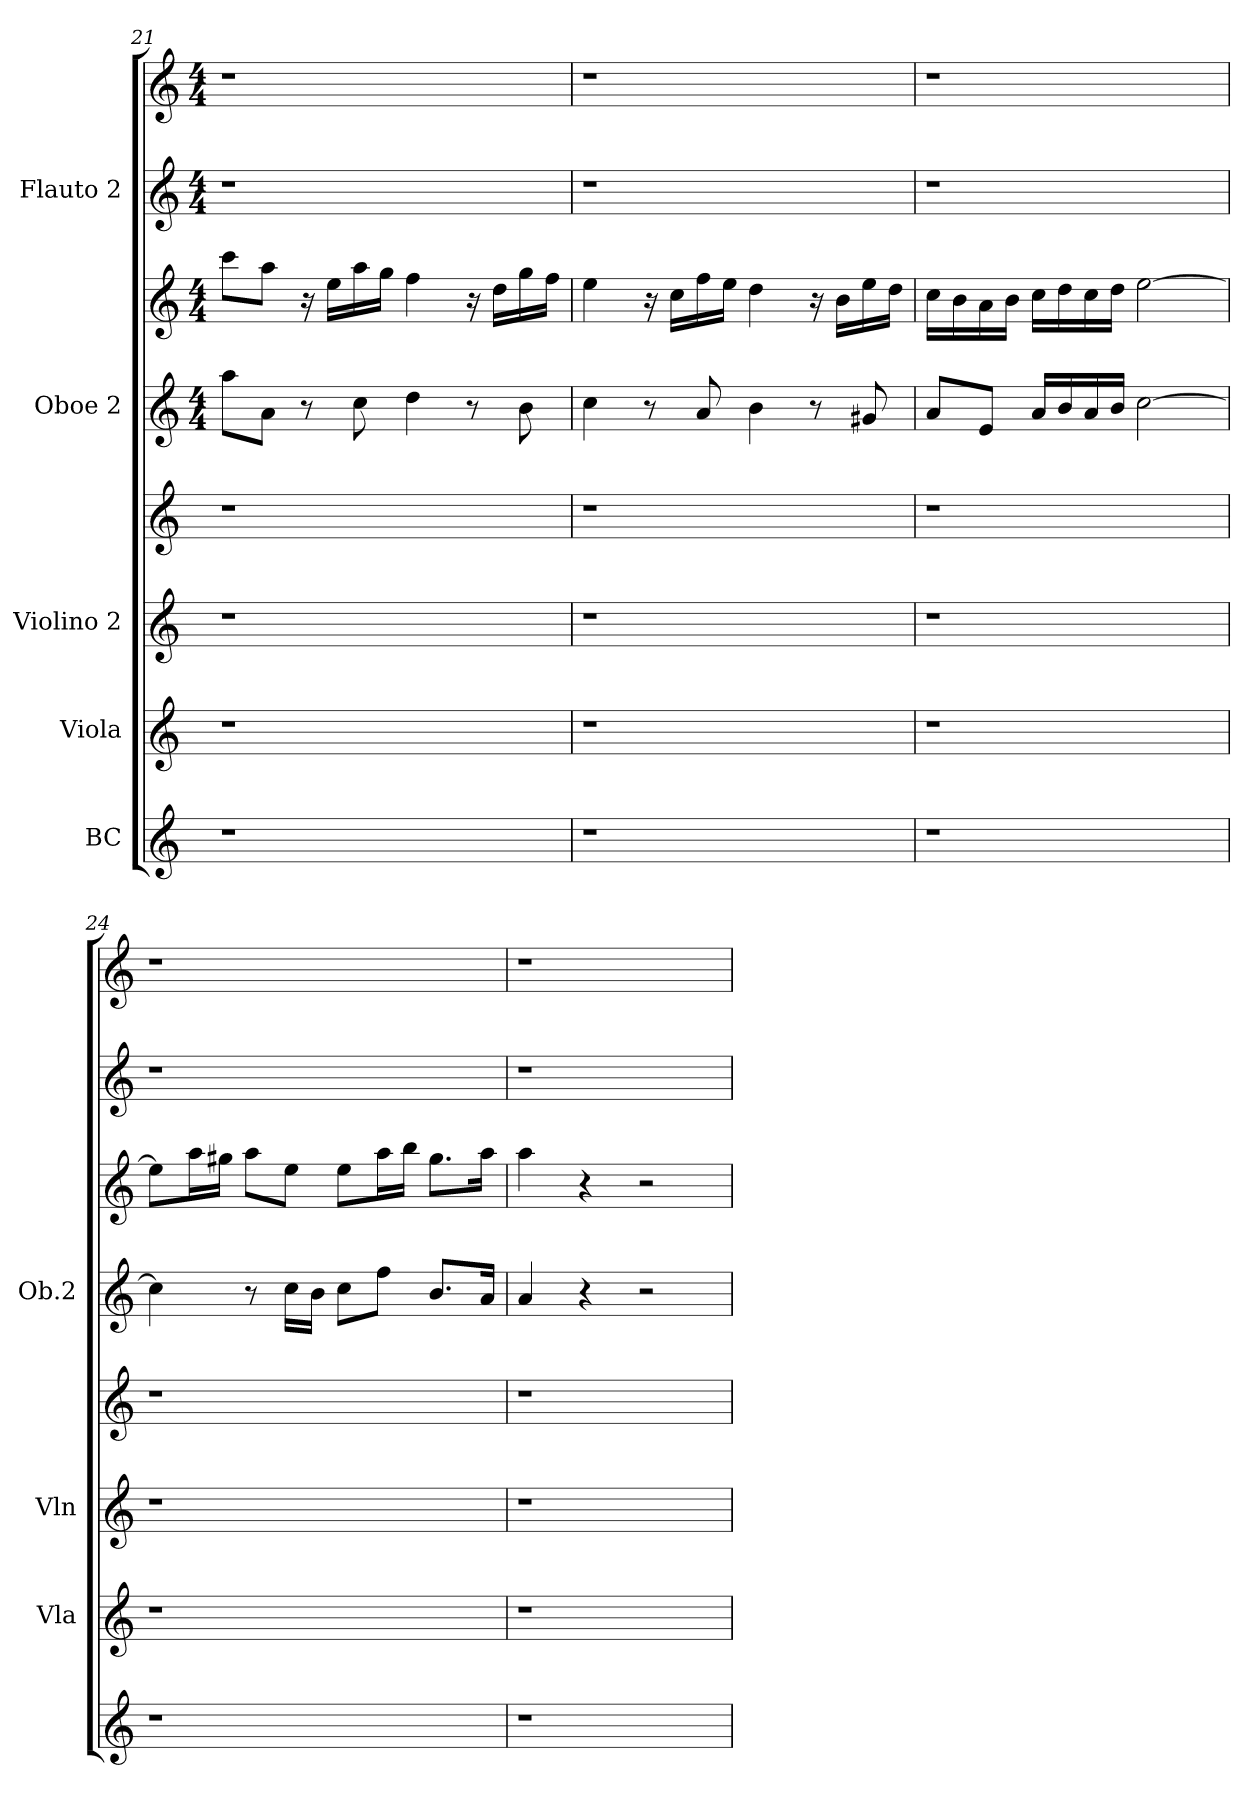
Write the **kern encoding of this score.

**kern	**kern	**kern	**kern	**kern	**kern	**kern	**kern
*part5	*part4	*part3	*part3	*part2	*part2	*part1	*part1
*staff8	*staff7	*staff6	*staff5	*staff4	*staff3	*staff2	*staff1
*I"BC	*I"Viola	*I"Violino 2	*	*I"Oboe 2	*	*I"Flauto 2	*
*	*I'Vla	*I'Vln	*	*I'Ob.2	*	*	*
*clefG2	*clefG2	*clefG2	*clefG2	*clefG2	*clefG2	*clefG2	*clefG2
*k[]	*k[]	*k[]	*k[]	*k[]	*k[]	*k[]	*k[]
*	*	*	*	*M4/4	*M4/4	*M4/4	*M4/4
=21	=21	=21	=21	=21	=21	=21	=21
1r	1r	1r	1r	8aa\L	8ccc\L	1r	1r
.	.	.	.	8a\J	8aa\J	.	.
.	.	.	.	8r	16r	.	.
.	.	.	.	.	16ee\LL	.	.
.	.	.	.	8cc\	16aa\	.	.
.	.	.	.	.	16gg\JJ	.	.
.	.	.	.	4dd\	4ff\	.	.
.	.	.	.	8r	16r	.	.
.	.	.	.	.	16dd\LL	.	.
.	.	.	.	8b\	16gg\	.	.
.	.	.	.	.	16ff\JJ	.	.
!!LO:PB:g=z
=22	=22	=22	=22	=22	=22	=22	=22
1r	1r	1r	1r	4cc\	4ee\	1r	1r
.	.	.	.	8r	16r	.	.
.	.	.	.	.	16cc\LL	.	.
.	.	.	.	8a/	16ff\	.	.
.	.	.	.	.	16ee\JJ	.	.
.	.	.	.	4b\	4dd\	.	.
.	.	.	.	8r	16r	.	.
.	.	.	.	.	16b\LL	.	.
.	.	.	.	8g#X/	16ee\	.	.
.	.	.	.	.	16dd\JJ	.	.
!!LO:LB:g=z
=23	=23	=23	=23	=23	=23	=23	=23
1r	1r	1r	1r	8a/L	16cc\LL	1r	1r
.	.	.	.	.	16b\	.	.
.	.	.	.	8e/J	16a\	.	.
.	.	.	.	.	16b\JJ	.	.
.	.	.	.	16a/LL	16cc\LL	.	.
.	.	.	.	16b/	16dd\	.	.
.	.	.	.	16a/	16cc\	.	.
.	.	.	.	16b/JJ	16dd\JJ	.	.
.	.	.	.	[2cc\	[2ee\	.	.
=24	=24	=24	=24	=24	=24	=24	=24
1r	1r	1r	1r	4cc\]	8ee\L]	1r	1r
.	.	.	.	.	16aa\L	.	.
.	.	.	.	.	16gg#X\JJ	.	.
.	.	.	.	8r	8aa\L	.	.
.	.	.	.	16cc\LL	8ee\J	.	.
.	.	.	.	16b\JJ	.	.	.
.	.	.	.	8cc\L	8ee\L	.	.
.	.	.	.	8ff\J	16aa\L	.	.
.	.	.	.	.	16bb\JJ	.	.
.	.	.	.	8.b/L	8.gg#\L	.	.
.	.	.	.	16a/Jk	16aa\Jk	.	.
=25	=25	=25	=25	=25	=25	=25	=25
1r	1r	1r	1r	4a/	4aa\	1r	1r
.	.	.	.	4r	4r	.	.
.	.	.	.	2r	2r	.	.
=	=	=	=	=	=	=	=
*-	*-	*-	*-	*-	*-	*-	*-
